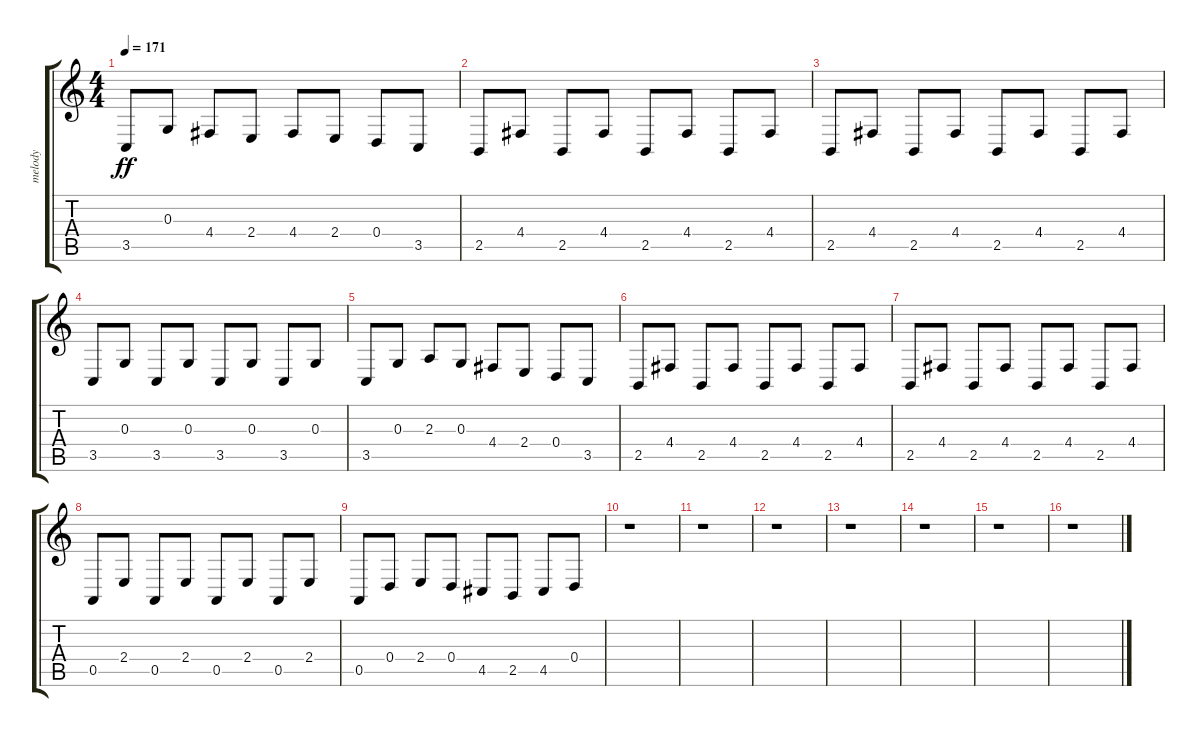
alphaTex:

\track ("melody" "melody") {instrument lead1square}
\staff {score tabs}
\tuning (E4 B3 G3 D3 A2 E2) {hide}
\ts (4 4)
\tempo 171
\clef g2
\ks c
3.5.8{dy ff} 0.3.8 4.4.8 2.4.8 4.4.8 2.4.8 0.4.8 3.5.8 |
2.5.8 4.4.8 2.5.8 4.4.8 2.5.8 4.4.8 2.5.8 4.4.8 |
2.5.8 4.4.8 2.5.8 4.4.8 2.5.8 4.4.8 2.5.8 4.4.8 |
3.5.8 0.3.8 3.5.8 0.3.8 3.5.8 0.3.8 3.5.8 0.3.8 |
3.5.8 0.3.8 2.3.8 0.3.8 4.4.8 2.4.8 0.4.8 3.5.8 |
2.5.8 4.4.8 2.5.8 4.4.8 2.5.8 4.4.8 2.5.8 4.4.8 |
2.5.8 4.4.8 2.5.8 4.4.8 2.5.8 4.4.8 2.5.8 4.4.8 |
0.5.8 2.4.8 0.5.8 2.4.8 0.5.8 2.4.8 0.5.8 2.4.8 |
0.5.8 0.4.8 2.4.8 0.4.8 4.5.8 2.5.8 4.5.8 0.4.8 |
r.1 |
r.1 |
r.1 |
r.1 |
r.1 |
r.1 |
r.1
